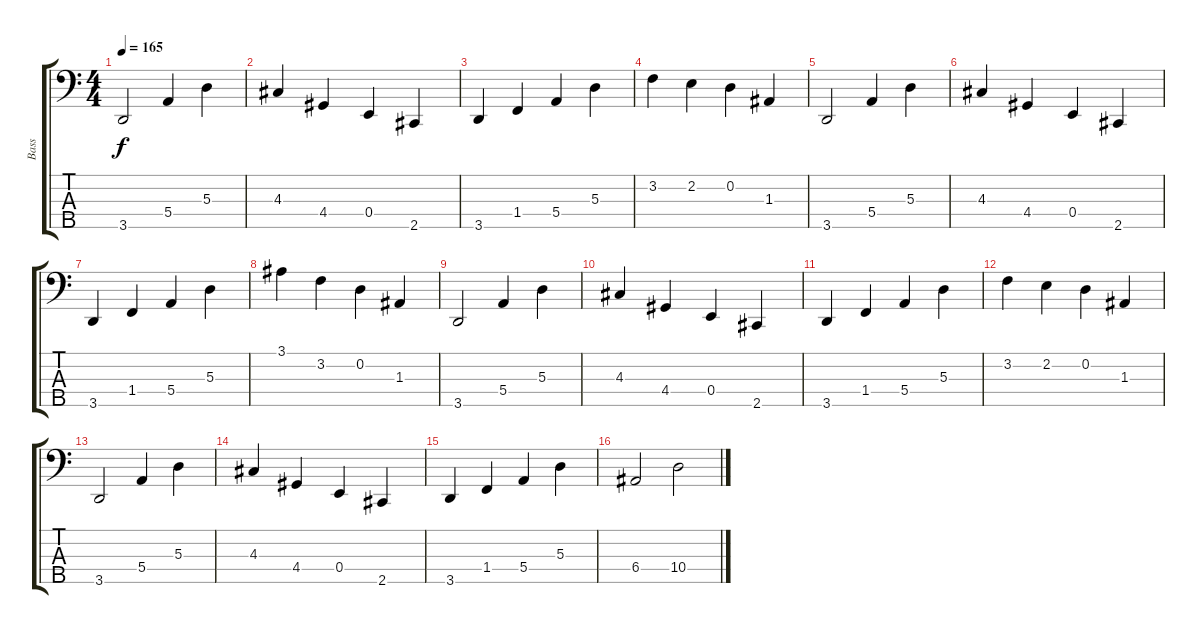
\track ("Bass" "Bass") {instrument electricbassfinger}
\staff {score tabs}
\tuning (G2 D2 A1 E1 B0) {hide}
\ts (4 4)
\tempo 165
\clef f4
\ks c
3.5.2{dy f} 5.4.4 5.3.4 |
4.3.4 4.4.4 0.4.4 2.5.4 |
3.5.4 1.4.4 5.4.4 5.3.4 |
3.2.4 2.2.4 0.2.4 1.3.4 |
3.5.2 5.4.4 5.3.4 |
4.3.4 4.4.4 0.4.4 2.5.4 |
3.5.4 1.4.4 5.4.4 5.3.4 |
3.1.4 3.2.4 0.2.4 1.3.4 |
3.5.2 5.4.4 5.3.4 |
4.3.4 4.4.4 0.4.4 2.5.4 |
3.5.4 1.4.4 5.4.4 5.3.4 |
3.2.4 2.2.4 0.2.4 1.3.4 |
3.5.2 5.4.4 5.3.4 |
4.3.4 4.4.4 0.4.4 2.5.4 |
3.5.4 1.4.4 5.4.4 5.3.4 |
6.4.2 10.4.2
